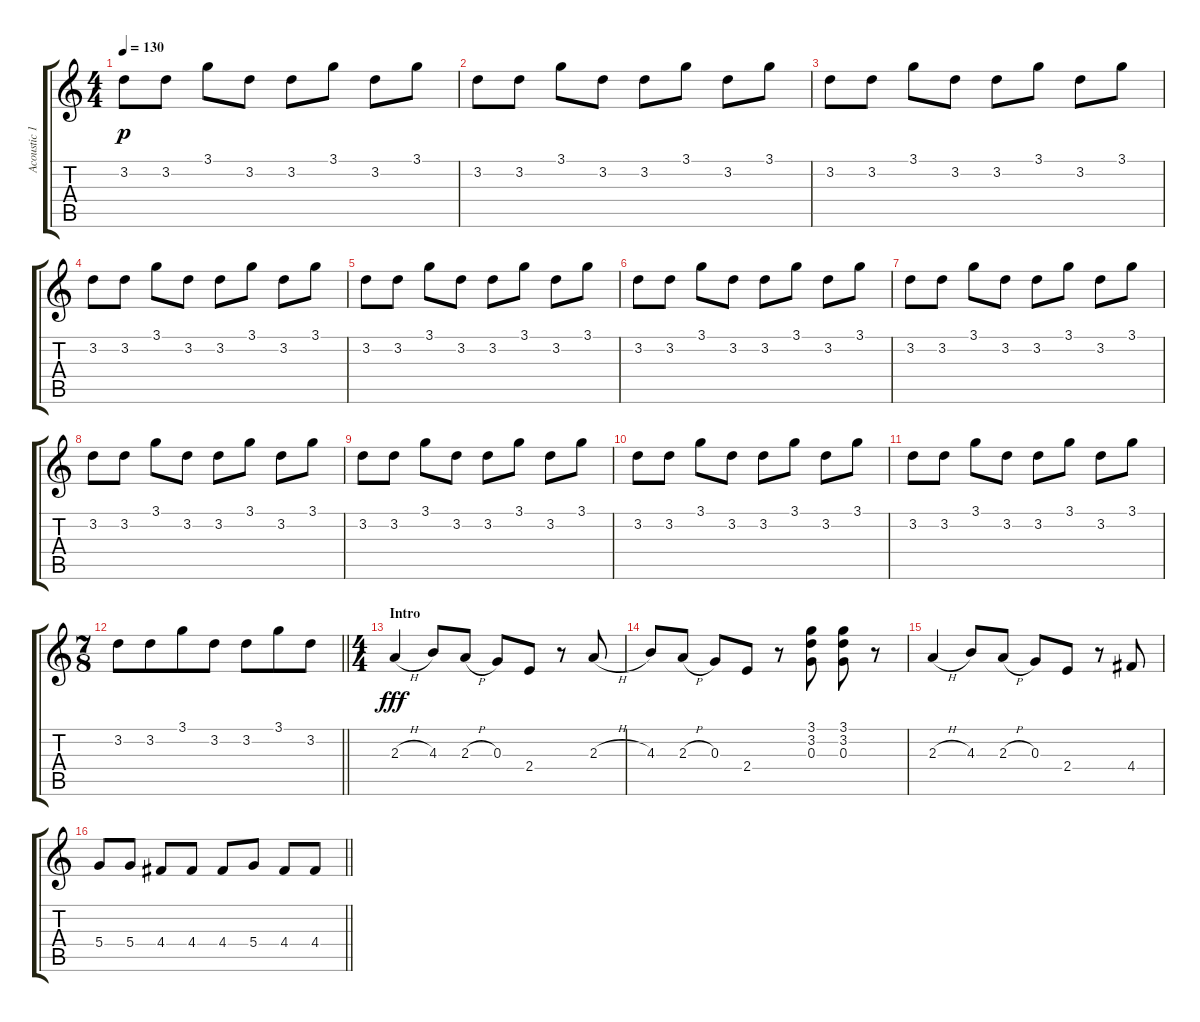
\track ("Acoustic 1" "Acoustic 1") {instrument acousticguitarsteel}
\staff {score tabs}
\tuning (E4 B3 G3 D3 A2 E2) {hide}
\ts (4 4)
\tempo 130
\clef g2
\ks c
3.2.8{dy p} 3.2.8 3.1.8 3.2.8 3.2.8 3.1.8 3.2.8 3.1.8 |
3.2.8 3.2.8 3.1.8 3.2.8 3.2.8 3.1.8 3.2.8 3.1.8 |
3.2.8 3.2.8 3.1.8 3.2.8 3.2.8 3.1.8 3.2.8 3.1.8 |
3.2.8 3.2.8 3.1.8 3.2.8 3.2.8 3.1.8 3.2.8 3.1.8 |
3.2.8 3.2.8 3.1.8 3.2.8 3.2.8 3.1.8 3.2.8 3.1.8 |
3.2.8 3.2.8 3.1.8 3.2.8 3.2.8 3.1.8 3.2.8 3.1.8 |
3.2.8 3.2.8 3.1.8 3.2.8 3.2.8 3.1.8 3.2.8 3.1.8 |
3.2.8 3.2.8 3.1.8 3.2.8 3.2.8 3.1.8 3.2.8 3.1.8 |
3.2.8 3.2.8 3.1.8 3.2.8 3.2.8 3.1.8 3.2.8 3.1.8 |
3.2.8 3.2.8 3.1.8 3.2.8 3.2.8 3.1.8 3.2.8 3.1.8 |
3.2.8 3.2.8 3.1.8 3.2.8 3.2.8 3.1.8 3.2.8 3.1.8 |
\ts (7 8)
\barLineRight lightlight
3.2.8 3.2.8 3.1.8 3.2.8 3.2.8 3.1.8 3.2.8 |
\ts (4 4)
\section ("" "Intro")
2.3{h}.4{dy fff} 4.3.8 2.3{h}.8 0.3.8 2.4.8 r.8 2.3{h}.8 |
4.3.8 2.3{h}.8 0.3.8 2.4.8 r.8 (3.1 3.2 0.3).8 (3.1 3.2 0.3).8 r.8 |
2.3{h}.4 4.3.8 2.3{h}.8 0.3.8 2.4.8 r.8 4.4.8 |
\barLineRight lightlight
5.4.8 5.4.8 4.4.8 4.4.8 4.4.8 5.4.8 4.4.8 4.4.8
